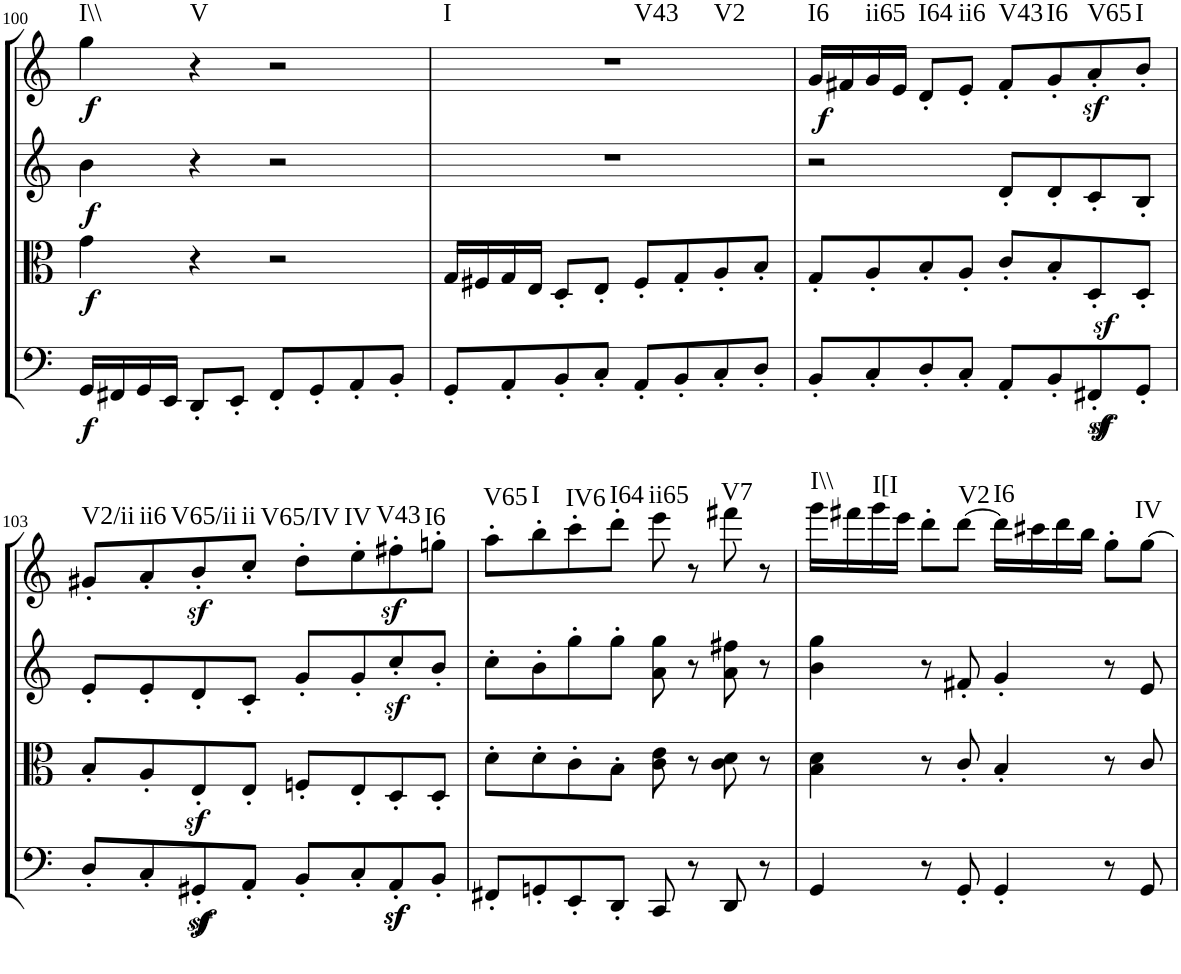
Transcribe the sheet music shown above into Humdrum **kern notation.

**kern	**dynam	**kern	**dynam	**kern	**dynam	**kern	**dynam	**harte
*part4	*part4	*part3	*part3	*part2	*part2	*part1	*part1	*part1
*staff4	*staff4	*staff3	*staff3	*staff2	*staff2	*staff1	*staff1	*
*I"Cello	*	*I"Viola	*	*I"2nd Violin	*	*I"1st Violin	*	*
*	*	*I'Vla	*	*I'Vln	*	*I'Vln	*	*
!!LO:PB:g=z
*clefF4	*	*clefC3	*	*clefG2	*	*clefG2	*	*
*k[]	*	*k[]	*	*k[]	*	*k[]	*	*
*M4/4	*	*M4/4	*	*M4/4	*	*M4/4	*	*
*met(c)	*	*met(c)	*	*met(c)	*	*met(c)	*	*
=100	=100	=100	=100	=100	=100	=100	=100	=100
!	!LO:DY:b	!	!LO:DY:b	!	!LO:DY:b	!	!LO:DY:b	!LO:H:kt=I\\
16GG/LL	f	4g\	f	4b\	f	4gg\	f	N
16FF#X/	.	.	.	.	.	.	.	.
16GG/	.	.	.	.	.	.	.	.
16EE/JJ	.	.	.	.	.	.	.	.
!	!	!	!	!	!	!	!	!LO:H:kt=V
8DD'/L	.	4r	.	4r	.	4r	.	N
8EE'/J	.	.	.	.	.	.	.	.
8FF#'/L	.	2r	.	2r	.	2r	.	.
8GG'/	.	.	.	.	.	.	.	.
8AA'/	.	.	.	.	.	.	.	.
8BB'/J	.	.	.	.	.	.	.	.
=101	=101	=101	=101	=101	=101	=101	=101	=101
!	!	!	!	!	!	!	!	!LO:H:n=1:kt=I
!	!	!	!	!	!	!	!	!LO:H:n=2:kt=V43
!	!	!	!	!	!	!	!	!LO:H:n=3:kt=V2
8GG'/L	.	16G/LL	.	1r	.	1r	.	N N N
.	.	16F#X/	.	.	.	.	.	.
8AA'/	.	16G/	.	.	.	.	.	.
.	.	16E/JJ	.	.	.	.	.	.
8BB'/	.	8D'/L	.	.	.	.	.	.
8C'/J	.	8E'/J	.	.	.	.	.	.
8AA'/L	.	8F#'/L	.	.	.	.	.	.
8BB'/	.	8G'/	.	.	.	.	.	.
8C'/	.	8A'/	.	.	.	.	.	.
8D'/J	.	8B'/J	.	.	.	.	.	.
=102	=102	=102	=102	=102	=102	=102	=102	=102
!	!	!	!	!	!	!	!LO:DY:b	!LO:H:kt=I6
8BB'/L	.	8G'/L	.	2r	.	16g/LL	f	N
.	.	.	.	.	.	16f#X/	.	.
!	!	!	!	!	!	!	!	!LO:H:kt=ii65
8C'/	.	8A'/	.	.	.	16g/	.	N
.	.	.	.	.	.	16e/JJ	.	.
!	!	!	!	!	!	!	!	!LO:H:kt=I64
8D'/	.	8B'/	.	.	.	8d'/L	.	N
!	!	!	!	!	!	!	!	!LO:H:kt=ii6
8C'/J	.	8A'/J	.	.	.	8e'/J	.	N
!	!	!	!	!	!	!	!	!LO:H:kt=V43
8AA'/L	.	8c'/L	.	8d'/L	.	8f#'/L	.	N
!	!	!	!	!	!	!	!	!LO:H:kt=I6
8BB'/	.	8B'/	.	8d'/	.	8g'/	.	N
!	!	!	!	!	!	!	!LO:DY:b	!LO:H:kt=V65
8FF#Xz<'/	.	8Dz<'/	.	8c'/	.	8a'/	sf	N
!	!	!	!	!	!	!	!	!LO:H:kt=I
8GG'/J	.	8D'/J	.	8B'/J	.	8b'/J	.	N
!!LO:LB:g=z
=103	=103	=103	=103	=103	=103	=103	=103	=103
!	!	!	!	!	!	!	!	!LO:H:kt=V2/ii
8D'/L	.	8B'/L	.	8e'/L	.	8g#X'/L	.	N
!	!	!	!	!	!	!	!	!LO:H:kt=ii6
8C'/	.	8A'/	.	8e'/	.	8a'/	.	N
!	!	!	!	!	!	!	!LO:DY:b	!LO:H:kt=V65/ii
8GG#Xz<'/	.	8Ez<'/	.	8d'/	.	8b'/	sf	N
!	!	!	!	!	!	!	!	!LO:H:kt=ii
8AA'/J	.	8E'/J	.	8c'/J	.	8cc'/J	.	N
!	!	!	!	!	!	!	!	!LO:H:kt=V65/IV
8BB'/L	.	8Fn'/L	.	8g'/L	.	8dd'\L	.	N
!	!	!	!	!	!	!	!	!LO:H:kt=IV
8C'/	.	8E'/	.	8g'/	.	8ee'\	.	N
!	!	!	!	!	!	!	!LO:DY:b	!LO:H:kt=V43
8AAz<'/	.	8D'/	.	8ccz<'/	.	8ff#X'\	sf	N
!	!	!	!	!	!	!	!	!LO:H:kt=I6
8BB'/J	.	8D'/J	.	8b'/J	.	8ggn'\J	.	N
=104	=104	=104	=104	=104	=104	=104	=104	=104
!	!	!	!	!	!	!	!	!LO:H:kt=V65
8FF#X'/L	.	8d'\L	.	8cc'\L	.	8aa'\L	.	N
!	!	!	!	!	!	!	!	!LO:H:kt=I
8GGn'/	.	8d'\	.	8b'\	.	8bb'\	.	N
!	!	!	!	!	!	!	!	!LO:H:kt=IV6
8EE'/	.	8c'\	.	8gg'\	.	8ccc'\	.	N
!	!	!	!	!	!	!	!	!LO:H:kt=I64
8DD'/J	.	8B'\J	.	8gg'\J	.	8ddd'\J	.	N
!	!	!	!	!	!	!	!	!LO:H:kt=ii65
8CC/	.	8c\ 8e\	.	8a\ 8gg\	.	8eee\	.	N
8r	.	8r	.	8r	.	8r	.	.
!	!	!	!	!	!	!	!	!LO:H:kt=V7
8DD/	.	8c\ 8d\	.	8a\ 8ff#X\	.	8fff#X\	.	N
8r	.	8r	.	8r	.	8r	.	.
=105	=105	=105	=105	=105	=105	=105	=105	=105
!	!	!	!	!	!	!	!	!LO:H:kt=I\\
4GG/	.	4B\ 4d\	.	4b\ 4gg\	.	16ggg\LL	.	N
.	.	.	.	.	.	16fff#X\	.	.
!	!	!	!	!	!	!	!	!LO:H:kt=I[I
.	.	.	.	.	.	16ggg\	.	N
.	.	.	.	.	.	16eee\JJ	.	.
8r	.	8r	.	8r	.	8ddd'\L	.	.
!	!	!	!	!	!	!	!	!LO:H:kt=V2
8GG'/	.	8c'/	.	8f#X'/	.	[8ddd\J	.	N
!	!	!	!	!	!	!	!	!LO:H:kt=I6
4GG'/	.	4B'/	.	4g'/	.	16ddd\LL]	.	N
.	.	.	.	.	.	16ccc#X\	.	.
.	.	.	.	.	.	16ddd\	.	.
.	.	.	.	.	.	16bb\JJ	.	.
8r	.	8r	.	8r	.	8gg'\L	.	.
!	!	!	!	!	!	!	!	!LO:H:kt=IV
8GG/	.	8c/	.	8e/	.	[8gg\J	.	N
=	=	=	=	=	=	=	=	=
*-	*-	*-	*-	*-	*-	*-	*-	*-
